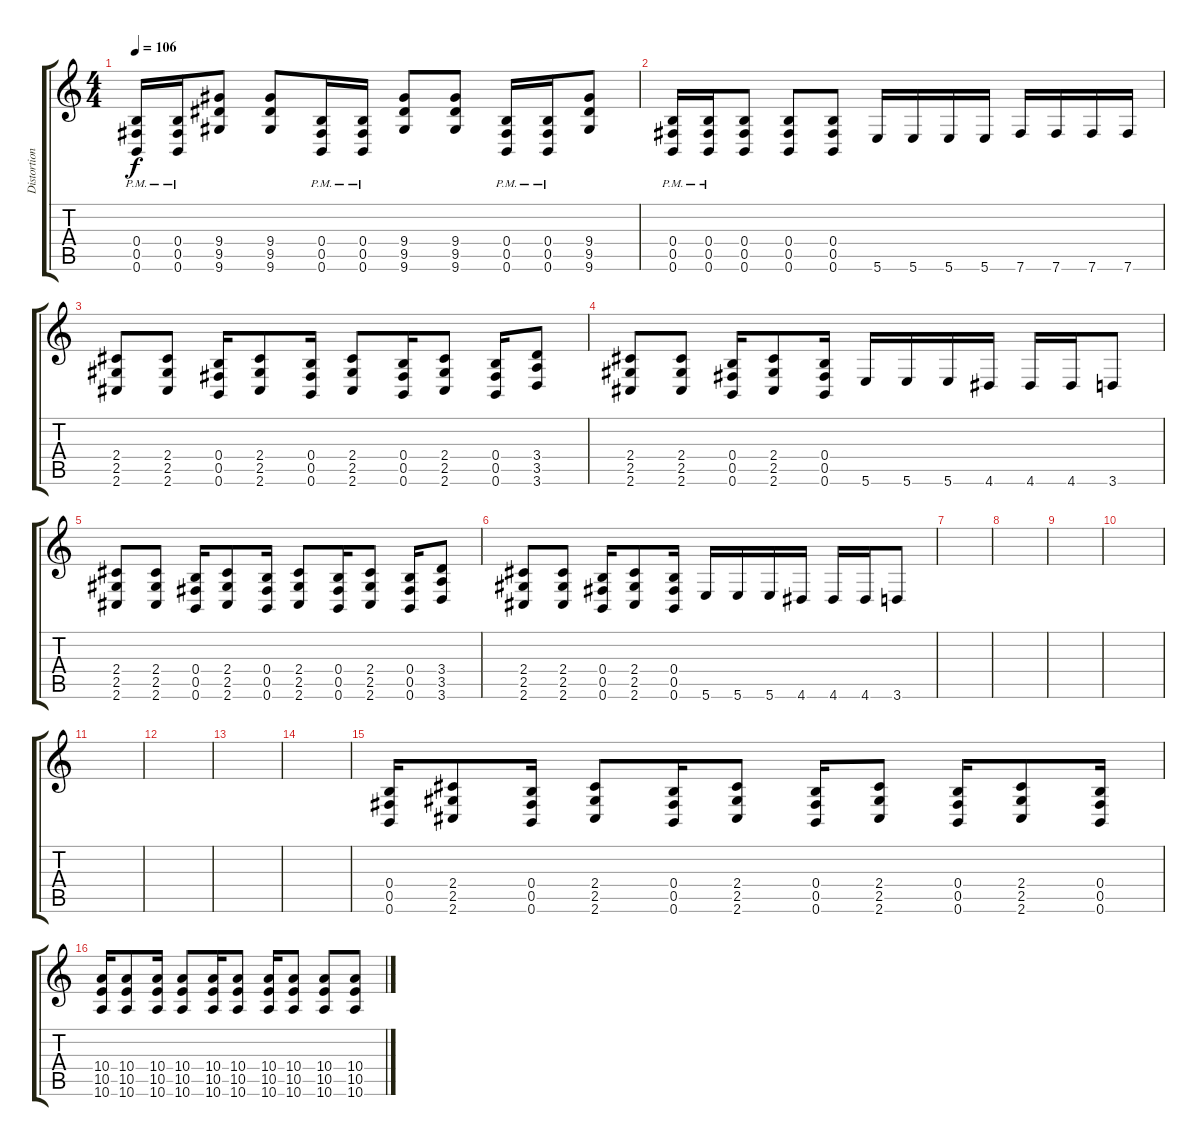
\track ("Distortion guitar" "Distortion") {instrument distortionguitar}
\staff {score tabs}
\tuning (Db4 Ab3 E3 B2 Gb2 B1) {hide}
\ts (4 4)
\tempo 106
\clef g2
\ks c
(0.4{pm} 0.5{pm} 0.6{pm}).16{dy f} (0.4{pm} 0.5{pm} 0.6{pm}).16 (9.4 9.5 9.6).8 (9.4 9.5 9.6).8 (0.4{pm} 0.5{pm} 0.6{pm}).16 (0.4{pm} 0.5{pm} 0.6{pm}).16 (9.4 9.5 9.6).8 (9.4 9.5 9.6).8 (0.4{pm} 0.5{pm} 0.6{pm}).16 (0.4{pm} 0.5{pm} 0.6{pm}).16 (9.4 9.5 9.6).8 |
(0.4{pm} 0.5{pm} 0.6{pm}).16 (0.4{pm} 0.5{pm} 0.6{pm}).16 (0.4 0.5 0.6).8 (0.4 0.5 0.6).8 (0.4 0.5 0.6).8 5.6.16 5.6.16 5.6.16 5.6.16 7.6.16 7.6.16 7.6.16 7.6.16 |
(2.4 2.5 2.6).8 (2.4 2.5 2.6).8 (0.4 0.5 0.6).16 (2.4 2.5 2.6).8 (0.4 0.5 0.6).16 (2.4 2.5 2.6).8 (0.4 0.5 0.6).16 (2.4 2.5 2.6).8 (0.4 0.5 0.6).16 (3.4 3.5 3.6).8 |
(2.4 2.5 2.6).8 (2.4 2.5 2.6).8 (0.4 0.5 0.6).16 (2.4 2.5 2.6).8 (0.4 0.5 0.6).16 5.6.16 5.6.16 5.6.16 4.6.16 4.6.16 4.6.16 3.6.8 |
(2.4 2.5 2.6).8 (2.4 2.5 2.6).8 (0.4 0.5 0.6).16 (2.4 2.5 2.6).8 (0.4 0.5 0.6).16 (2.4 2.5 2.6).8 (0.4 0.5 0.6).16 (2.4 2.5 2.6).8 (0.4 0.5 0.6).16 (3.4 3.5 3.6).8 |
(2.4 2.5 2.6).8 (2.4 2.5 2.6).8 (0.4 0.5 0.6).16 (2.4 2.5 2.6).8 (0.4 0.5 0.6).16 5.6.16 5.6.16 5.6.16 4.6.16 4.6.16 4.6.16 3.6.8 |
|
|
|
|
|
|
|
|
(0.4 0.5 0.6).16 (2.4 2.5 2.6).8 (0.4 0.5 0.6).16 (2.4 2.5 2.6).8 (0.4 0.5 0.6).16 (2.4 2.5 2.6).8 (0.4 0.5 0.6).16 (2.4 2.5 2.6).8 (0.4 0.5 0.6).16 (2.4 2.5 2.6).8 (0.4 0.5 0.6).16 |
(10.4 10.5 10.6).16 (10.4 10.5 10.6).8 (10.4 10.5 10.6).16 (10.4 10.5 10.6).8 (10.4 10.5 10.6).16 (10.4 10.5 10.6).8 (10.4 10.5 10.6).16 (10.4 10.5 10.6).8 (10.4 10.5 10.6).8 (10.4 10.5 10.6).8
